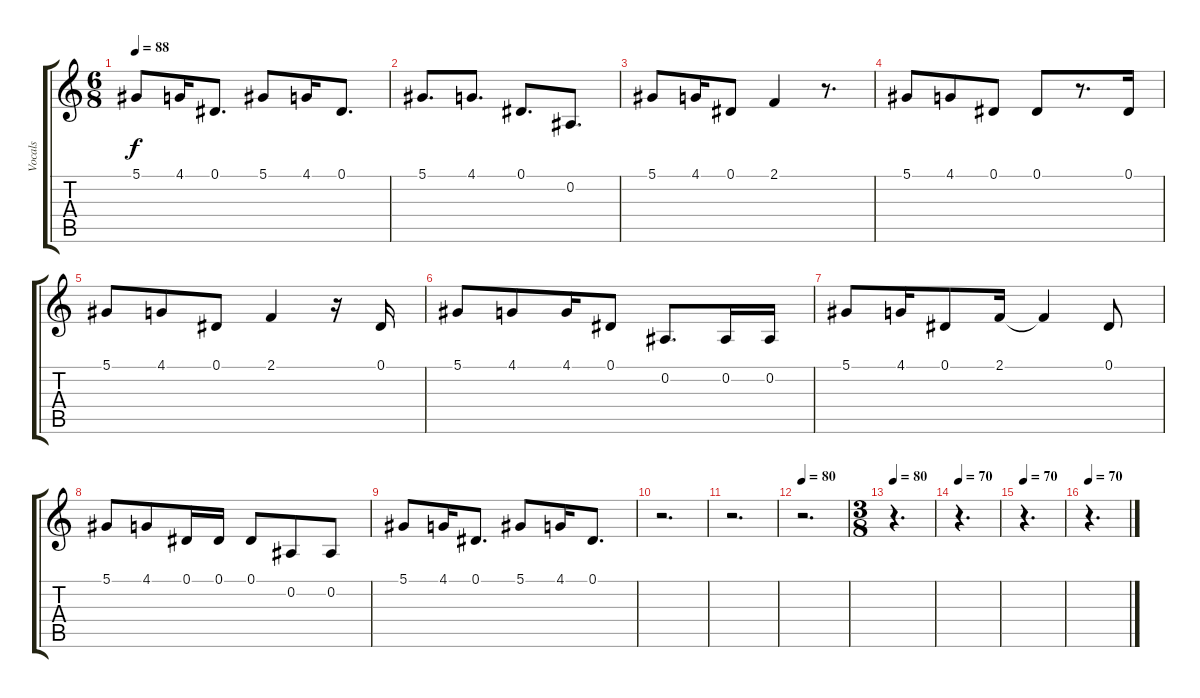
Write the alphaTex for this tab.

\track ("Vocals" "Vocals") {instrument tenorsax}
\staff {score tabs}
\tuning (Eb4 Bb3 Gb3 Db3 Ab2 Eb2) {hide}
\ts (6 8)
\tempo 88
\clef g2
\ks c
5.1.8{dy f} 4.1.16 0.1.8{d} 5.1.8 4.1.16 0.1.8{d} |
5.1.8{d} 4.1.8{d} 0.1.8{d} 0.2.8{d} |
5.1.8 4.1.16 0.1.8 2.1.4 r.8{d} |
5.1.8 4.1.8 0.1.8 0.1.8 r.8{d} 0.1.16 |
5.1.8 4.1.8 0.1.8 2.1.4 r.16 0.1.16 |
5.1.8 4.1.8 4.1.16 0.1.8 0.2.8{d} 0.2.16 0.2.16 |
5.1.8 4.1.16 0.1.8 2.1.16 2.1{t}.4 0.1.8 |
5.1.8 4.1.8 0.1.16 0.1.16 0.1.8 0.2.8 0.2.8 |
5.1.8 4.1.16 0.1.8{d} 5.1.8 4.1.16 0.1.8{d} |
r.2{d} |
r.2{d} |
\tempo 80
r.2{d} |
\ts (3 8)
\tempo 80
r.4{d} |
\tempo 70
r.4{d} |
\tempo 70
r.4{d} |
\tempo 70
r.4{d}
